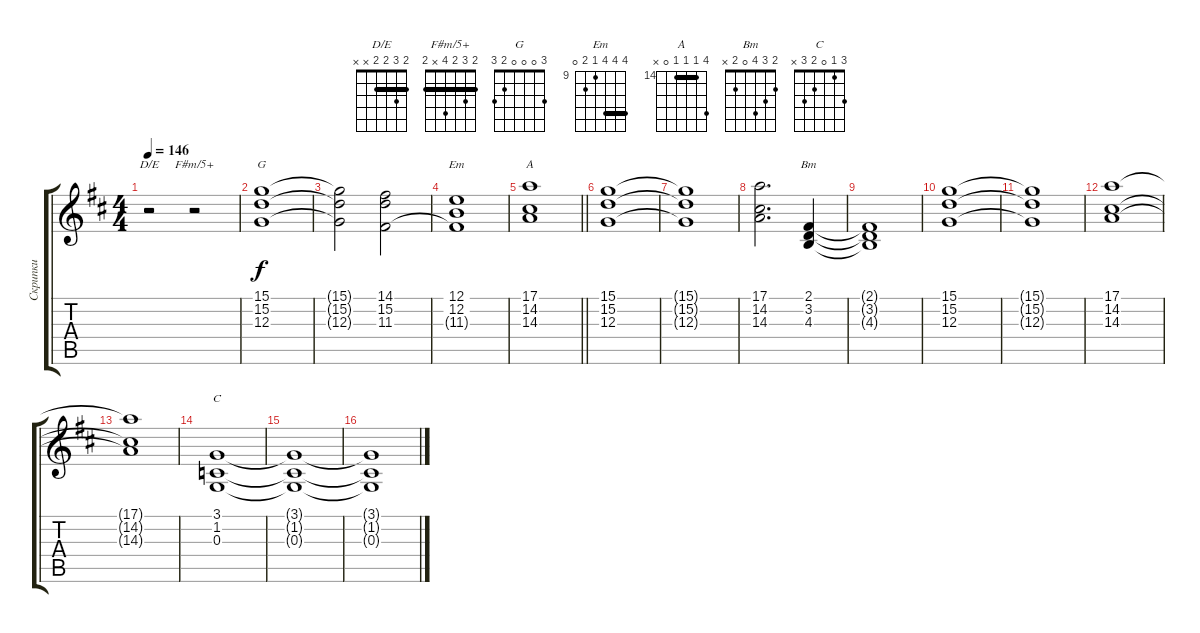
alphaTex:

\track ("Скрипки" "Скрипки") {instrument stringensemble2}
\staff {score tabs}
\tuning (E4 B3 G3 D3 A2 E2) {hide}
\chord ("D/E" 2 3 2 2 x x) {barre 2}
\chord ("F#m/5+" 2 3 2 4 x 2) {barre 2}
\chord ("G" 3 0 0 0 2 3)
\chord ("Em" 12 12 12 9 10 0) {firstfret 9 barre 12}
\chord ("A" 17 14 14 14 0 x) {firstfret 14 barre 14}
\chord ("Bm" 2 3 4 0 2 x)
\chord ("C" 3 1 0 2 3 x)
\ts (4 4)
\tempo 146
\clef g2
\ks bminor
r.2{ch "D/E" dy f} r.2{ch "F#m/5+"} |
(15.1 15.2 12.3).1{ch "G"} |
(15.1{t} 15.2{t} 12.3{t}).2 (14.1 15.2 11.3).2 |
(12.1 12.2 11.3{t}).1{ch "Em"} |
\barLineRight lightlight
(17.1 14.2 14.3).1{ch "A"} |
\section ("" "")
(15.1 15.2 12.3).1 |
(15.1{t} 15.2{t} 12.3{t}).1 |
(17.1 14.2 14.3).2{d} (2.1 3.2 4.3).4{ch "Bm"} |
(2.1{t} 3.2{t} 4.3{t}).1 |
(15.1 15.2 12.3).1 |
(15.1{t} 15.2{t} 12.3{t}).1 |
(17.1 14.2 14.3).1 |
(17.1{t} 14.2{t} 14.3{t}).1 |
(3.1 1.2 0.3).1{ch "C"} |
(3.1{t} 1.2{t} 0.3{t}).1 |
(3.1{t} 1.2{t} 0.3{t}).1
